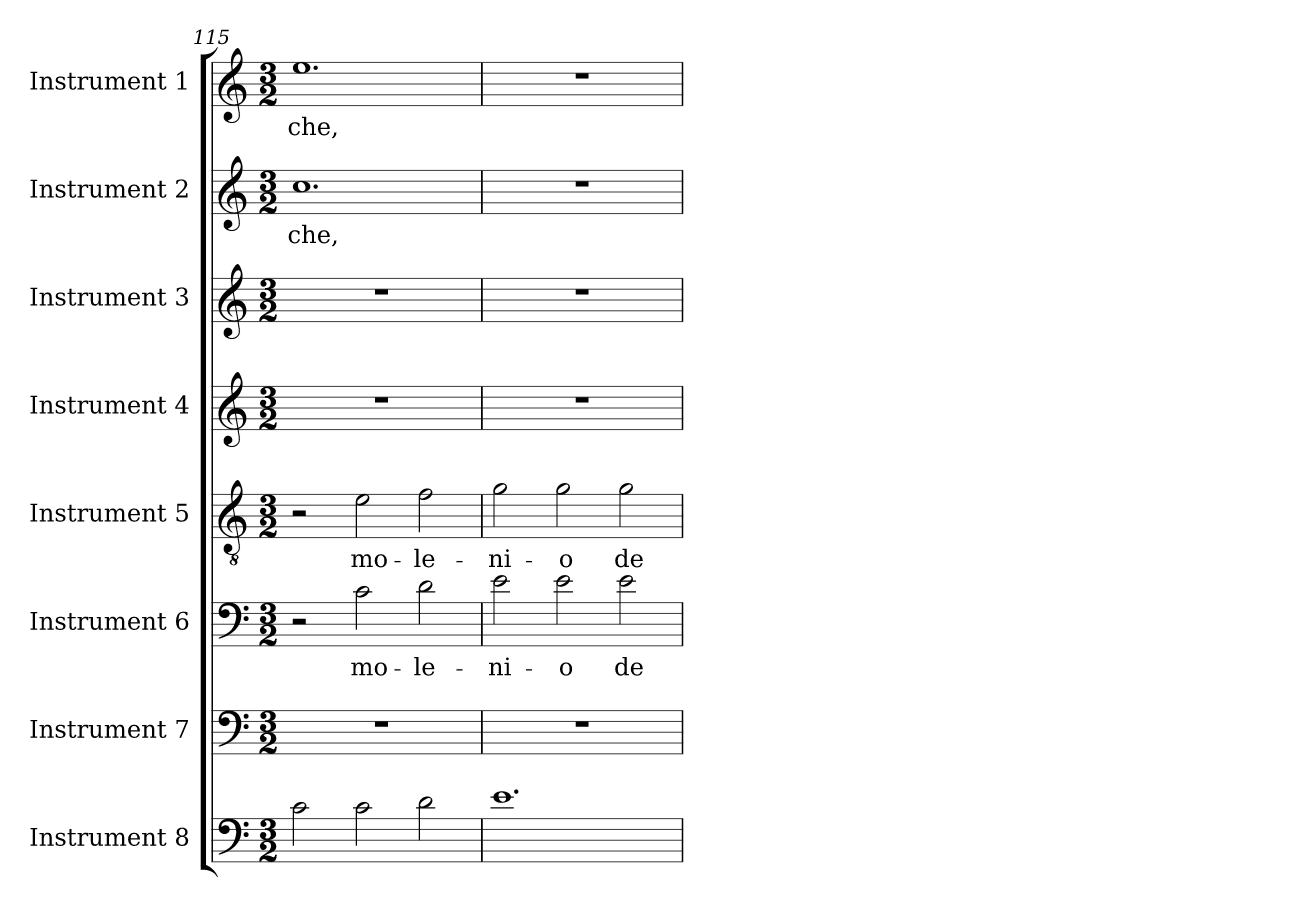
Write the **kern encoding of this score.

**kern	**kern	**kern	**text	**kern	**text	**kern	**kern	**kern	**text	**kern	**text
*part8	*part7	*part6	*part6	*part5	*part5	*part4	*part3	*part2	*part2	*part1	*part1
*staff8	*staff7	*staff6	*staff6	*staff5	*staff5	*staff4	*staff3	*staff2	*staff2	*staff1	*staff1
*I"Instrument 8	*I"Instrument 7	*I"Instrument 6	*	*I"Instrument 5	*	*I"Instrument 4	*I"Instrument 3	*I"Instrument 2	*	*I"Instrument 1	*
*clefF4	*clefF4	*clefF4	*	*clefGv2	*	*clefG2	*clefG2	*clefG2	*	*clefG2	*
*k[]	*k[]	*k[]	*	*k[]	*	*k[]	*k[]	*k[]	*	*k[]	*
*C:	*C:	*C:	*	*C:	*	*C:	*C:	*C:	*	*C:	*
*M3/2	*M3/2	*M3/2	*	*M3/2	*	*M3/2	*M3/2	*M3/2	*	*M3/2	*
=115	=115	=115	=115	=115	=115	=115	=115	=115	=115	=115	=115
!	!	!	!	!	!	!	!	!	!LO:LY:b:rj	!	!LO:LY:b:cj
2c\	1.r	2r	.	2r	.	1.r	1.r	1.cc	-che,	1.ee	-che,
!	!	!	!LO:LY:b:rj	!	!LO:LY:b:rj	!	!	!	!	!	!
2c\	.	2c\	mo-	2e\	mo-	.	.	.	.	.	.
!	!	!	!LO:LY:b:rj	!	!LO:LY:b:rj	!	!	!	!	!	!
2d\	.	2d\	-le-	2f\	-le-	.	.	.	.	.	.
=116	=116	=116	=116	=116	=116	=116	=116	=116	=116	=116	=116
!	!	!	!LO:LY:b:rj	!	!LO:LY:b:rj	!	!	!	!	!	!
1.e	1.r	2e\	-ni-	2g\	-ni-	1.r	1.r	1.r	.	1.r	.
!	!	!	!LO:LY:b:rj	!	!LO:LY:b:rj	!	!	!	!	!	!
.	.	2e\	-o	2g\	-o	.	.	.	.	.	.
!	!	!	!LO:LY:b:rj	!	!LO:LY:b:rj	!	!	!	!	!	!
.	.	2e\	de	2g\	de	.	.	.	.	.	.
=	=	=	=	=	=	=	=	=	=	=	=
*-	*-	*-	*-	*-	*-	*-	*-	*-	*-	*-	*-
